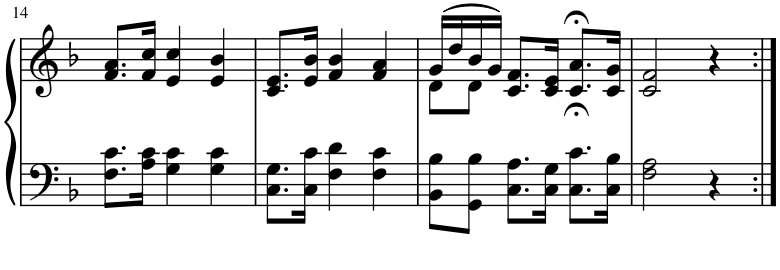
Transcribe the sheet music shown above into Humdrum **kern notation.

**kern	**kern
*part1	*part1
*staff2	*staff1
*I"Piano	*
*I'Pno.	*
!!LO:PB:g=z
*clefF4	*clefG2
*k[b-]	*k[b-]
*M3/4	*M3/4
=14	=14
8.F\ 8.c\L	8.f/ 8.a/L
16A\ 16c\Jk	16f/ 16cc/Jk
4G\ 4c\	4e/ 4cc/
4G\ 4c\	4e/ 4b-/
=15	=15
8.C\ 8.G\L	8.c/ 8.e/L
16C\ 16c\Jk	16e/ 16b-/Jk
4F\ 4d\	4f/ 4b-/
4F\ 4c\	4f/ 4a/
=16	=16
*	*^
8BB-\ 8B-\L	(16g/LL	8d\L
.	16dd/	.
8GG\ 8B-\J	16b-/	8d\J
.	16g/JJ)	.
8.C\ 8.A\L	8.c/ 8.f/L	2ryy
16C\ 16G\Jk	16c/ 16e/Jk	.
8.C\;< 8.c\;<L	8.c/;< 8.a/;<L	.
16C\ 16B-\Jk	16c/ 16g/Jk	.
*	*v	*v
=17	=17
2F\ 2A\	2c/ 2f/
4r	4r
=:|!	=:|!
*-	*-
